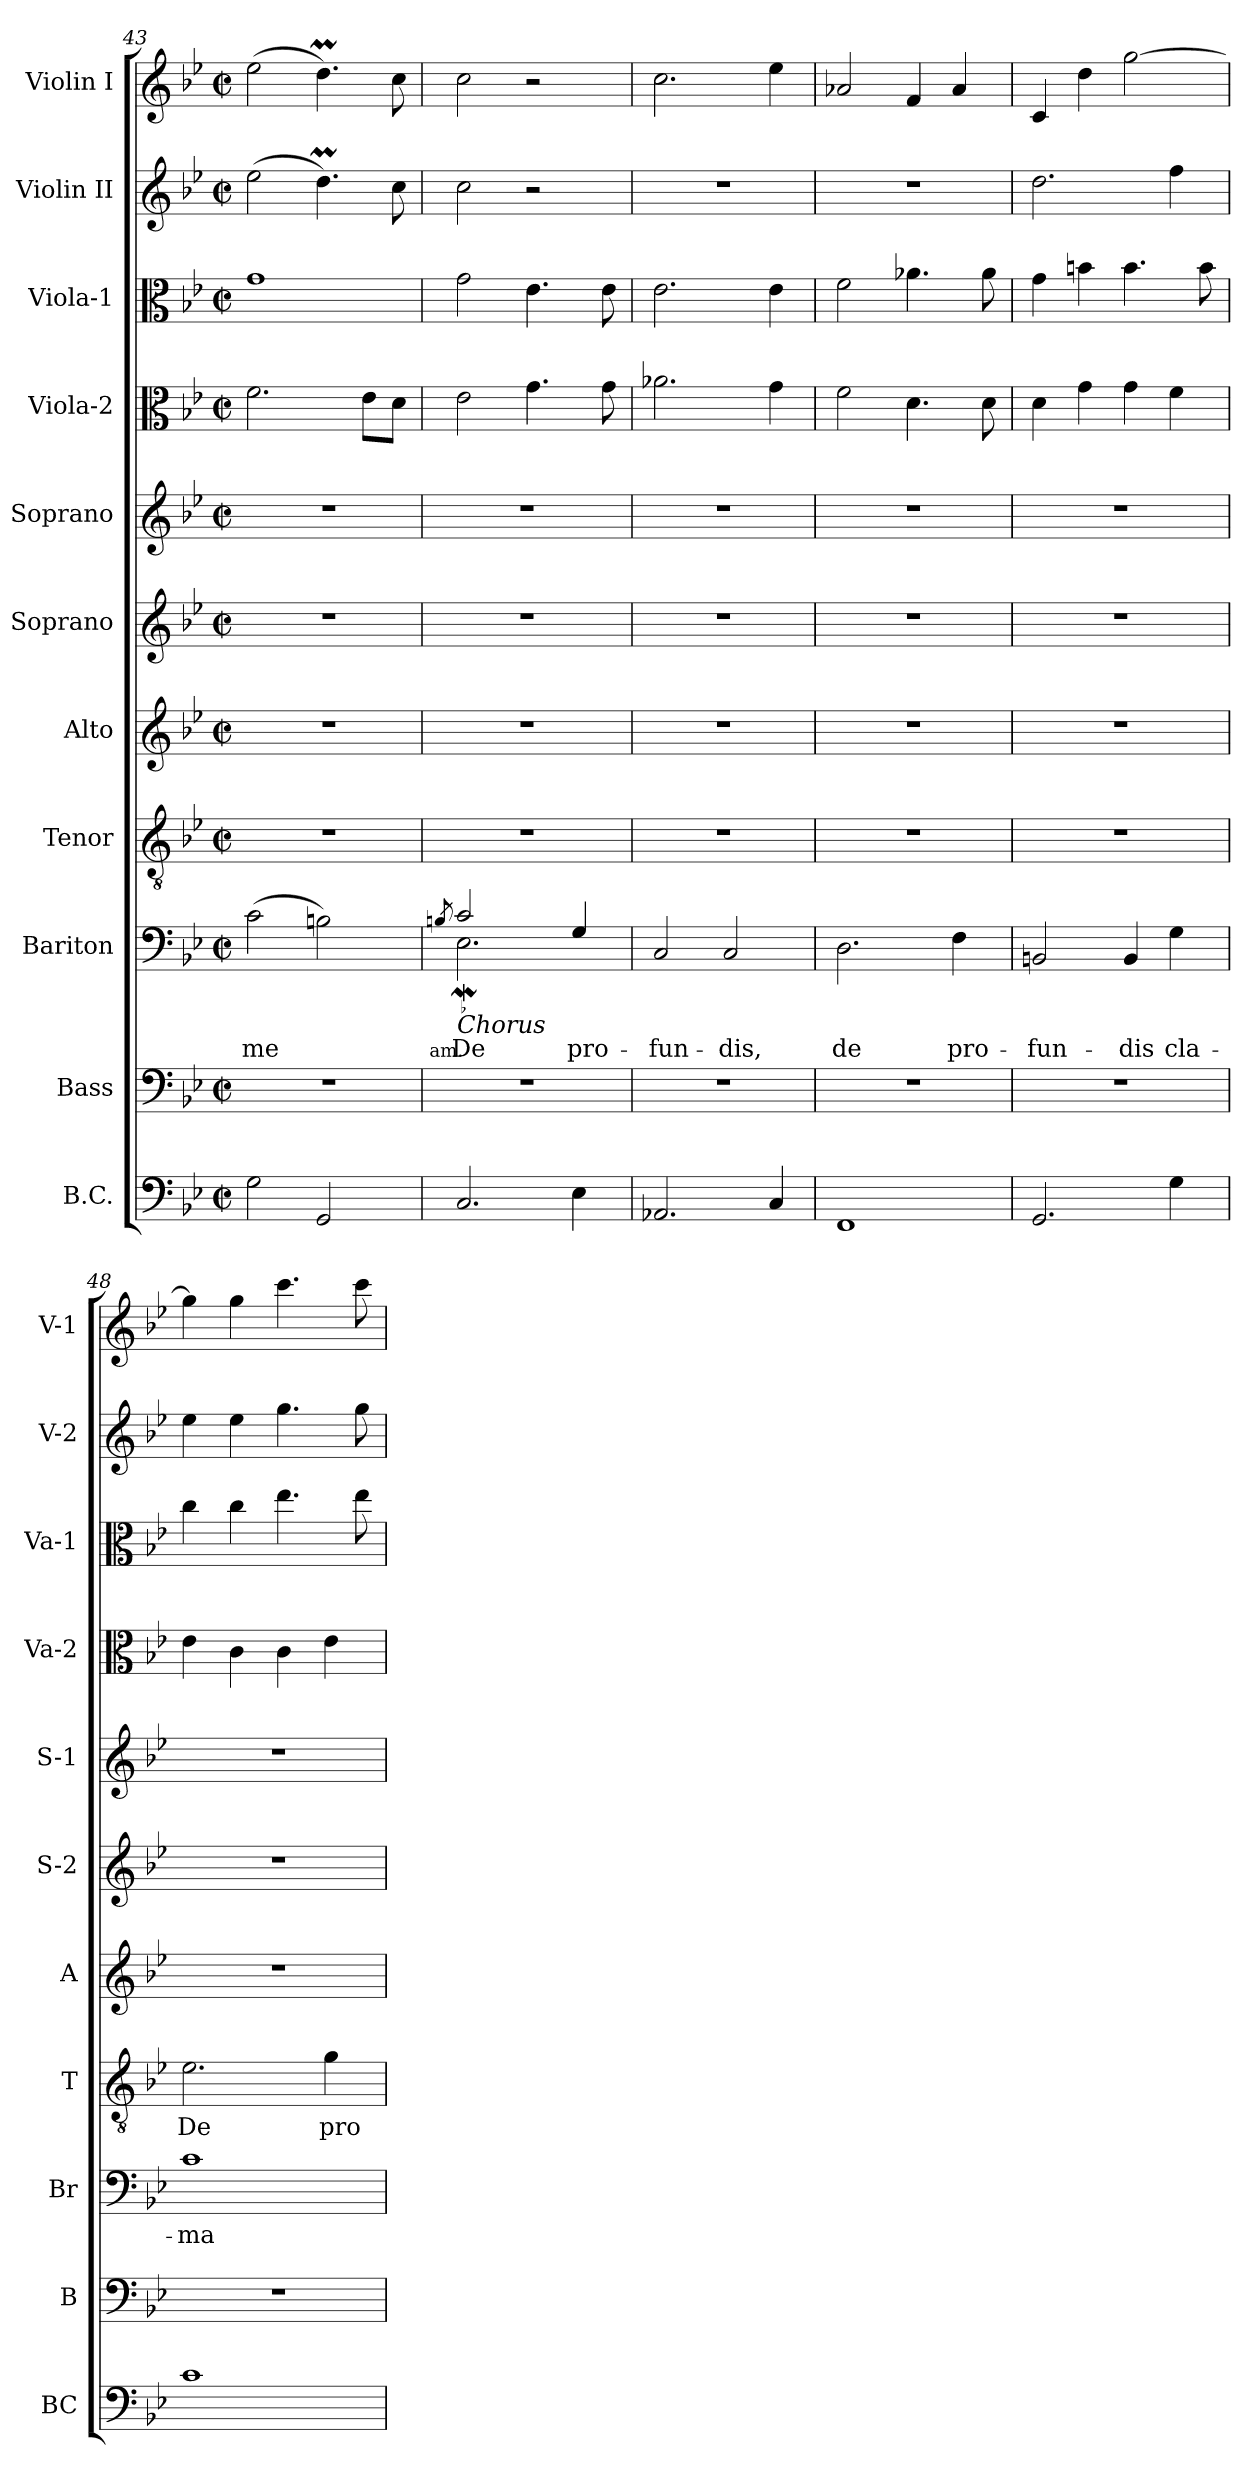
**kern	**kern	**kern	**text	**kern	**text	**kern	**kern	**kern	**kern	**kern	**kern	**kern
*part11	*part10	*part9	*part9	*part8	*part8	*part7	*part6	*part5	*part4	*part3	*part2	*part1
*staff11	*staff10	*staff9	*staff9	*staff8	*staff8	*staff7	*staff6	*staff5	*staff4	*staff3	*staff2	*staff1
*I"B.C.	*I"Bass	*I"Bariton	*	*I"Tenor	*	*I"Alto	*I"Soprano	*I"Soprano	*I"Viola-2	*I"Viola-1	*I"Violin II	*I"Violin I
*I'BC	*I'B	*I'Br	*	*I'T	*	*I'A	*I'S-2	*I'S-1	*I'Va-2	*I'Va-1	*I'V-2	*I'V-1
!!LO:LB:g=z
*clefF4	*clefF4	*clefF4	*	*clefGv2	*	*clefG2	*clefG2	*clefG2	*clefC3	*clefC3	*clefG2	*clefG2
*k[b-e-]	*k[b-e-]	*k[b-e-]	*	*k[b-e-]	*	*k[b-e-]	*k[b-e-]	*k[b-e-]	*k[b-e-]	*k[b-e-]	*k[b-e-]	*k[b-e-]
*B-:	*B-:	*B-:	*	*B-:	*	*B-:	*B-:	*B-:	*B-:	*B-:	*B-:	*B-:
*M2/2	*M2/2	*M2/2	*	*M2/2	*	*M2/2	*M2/2	*M2/2	*M2/2	*M2/2	*M2/2	*M2/2
*met(c|)	*met(c|)	*met(c|)	*	*met(c|)	*	*met(c|)	*met(c|)	*met(c|)	*met(c|)	*met(c|)	*met(c|)	*met(c|)
=43	=43	=43	=43	=43	=43	=43	=43	=43	=43	=43	=43	=43
!	!	!	!LO:LY:b	!	!	!	!	!	!	!	!	!
2G\	1r	(>2c\	me	1r	.	1r	1r	1r	2.f\	1g	(>2ee-\	(>2ee-\
2GG/	.	2Bn\)	.	.	.	.	.	.	.	.	4.ddm\)	4.ddm\)
.	.	.	.	.	.	.	.	.	8e-\L	.	.	.
.	.	.	.	.	.	.	.	.	8d\J	.	8cc\	8cc\
=44	=44	=44	=44	=44	=44	=44	=44	=44	=44	=44	=44	=44
*	*	*^	*	*	*	*	*	*	*	*	*	*
!	!	!	!	!LO:LY:b	!	!	!	!	!	!	!	!	!
.	.	.	8qBn/	-am.	.	.	.	.	.	.	.	.	.
!	!	!LO:TX:b:i:t=Chorus	!	!	!	!	!	!	!	!	!	!	!
!	!	!	!	!LO:LY:b	!	!	!	!	!	!	!	!	!
2.C/	1r	2.E-\	2cW/	De	1r	.	1r	1r	1r	2e-\	2g\	2cc\	2cc\
.	.	.	2ryy	.	.	.	.	.	.	4.g\	4.e-\	2r	2r
!	!	!	!	!LO:LY:b	!	!	!	!	!	!	!	!	!
4E-\	.	4G/	.	pro-	.	.	.	.	.	.	.	.	.
.	.	.	.	.	.	.	.	.	.	8g\	8e-\	.	.
*	*	*v	*v	*	*	*	*	*	*	*	*	*	*
=45	=45	=45	=45	=45	=45	=45	=45	=45	=45	=45	=45	=45
!	!	!	!LO:LY:b	!	!	!	!	!	!	!	!	!
2.AA-X/	1r	2C/	fun-	1r	.	1r	1r	1r	2.a-X\	2.e-\	1r	2.cc\
!	!	!	!LO:LY:b	!	!	!	!	!	!	!	!	!
.	.	2C/	-dis,	.	.	.	.	.	.	.	.	.
4C/	.	.	.	.	.	.	.	.	4g\	4e-\	.	4ee-\
=46	=46	=46	=46	=46	=46	=46	=46	=46	=46	=46	=46	=46
!	!	!	!LO:LY:b	!	!	!	!	!	!	!	!	!
1FF	1r	2.D\	de	1r	.	1r	1r	1r	2f\	2f\	1r	2a-X/
.	.	.	.	.	.	.	.	.	4.d\	4.a-X\	.	4f/
!	!	!	!LO:LY:b	!	!	!	!	!	!	!	!	!
.	.	4F\	pro-	.	.	.	.	.	.	.	.	4a-/
.	.	.	.	.	.	.	.	.	8d\	8a-\	.	.
=47	=47	=47	=47	=47	=47	=47	=47	=47	=47	=47	=47	=47
!	!	!	!LO:LY:b	!	!	!	!	!	!	!	!	!
2.GG/	1r	2BBn/	-fun-	1r	.	1r	1r	1r	4d\	4g\	2.dd\	4c/
.	.	.	.	.	.	.	.	.	4g\	4bn\	.	4dd\
!	!	!	!LO:LY:b	!	!	!	!	!	!	!	!	!
.	.	4BB/	-dis	.	.	.	.	.	4g\	4.b\	.	[2gg\
!	!	!	!LO:LY:b	!	!	!	!	!	!	!	!	!
4G\	.	4G\	cla-	.	.	.	.	.	4f\	.	4ff\	.
.	.	.	.	.	.	.	.	.	.	8b\	.	.
=48	=48	=48	=48	=48	=48	=48	=48	=48	=48	=48	=48	=48
!	!	!	!LO:LY:b	!	!LO:LY:b	!	!	!	!	!	!	!
1c	1r	1c	-ma-	2.e-\	De	1r	1r	1r	4e-\	4cc\	4ee-\	4gg\]
.	.	.	.	.	.	.	.	.	4c\	4cc\	4ee-\	4gg\
.	.	.	.	.	.	.	.	.	4c\	4.ee-\	4.gg\	4.ccc\
!	!	!	!	!	!LO:LY:b	!	!	!	!	!	!	!
.	.	.	.	4g\	pro-	.	.	.	4e-\	.	.	.
.	.	.	.	.	.	.	.	.	.	8ee-\	8gg\	8ccc\
=	=	=	=	=	=	=	=	=	=	=	=	=
*-	*-	*-	*-	*-	*-	*-	*-	*-	*-	*-	*-	*-
